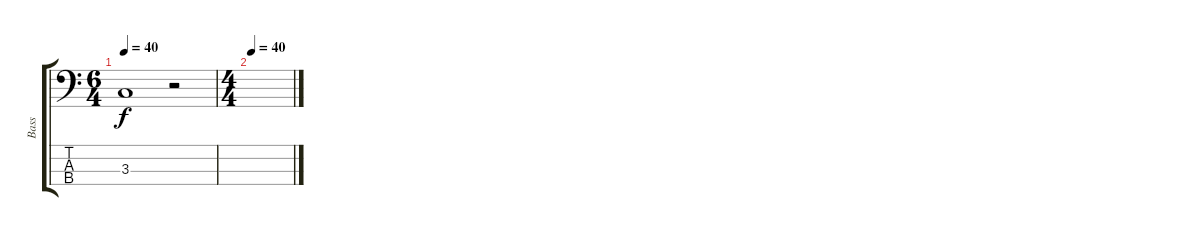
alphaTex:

\track ("Bass" "Bass") {instrument electricbasspick}
\staff {score tabs}
\tuning (G2 D2 A1 E1) {hide}
\ts (6 4)
\tempo 40
\clef f4
\ks c
3.3{t}.1{dy f} r.2 |
\ts (4 4)
\tempo 40
